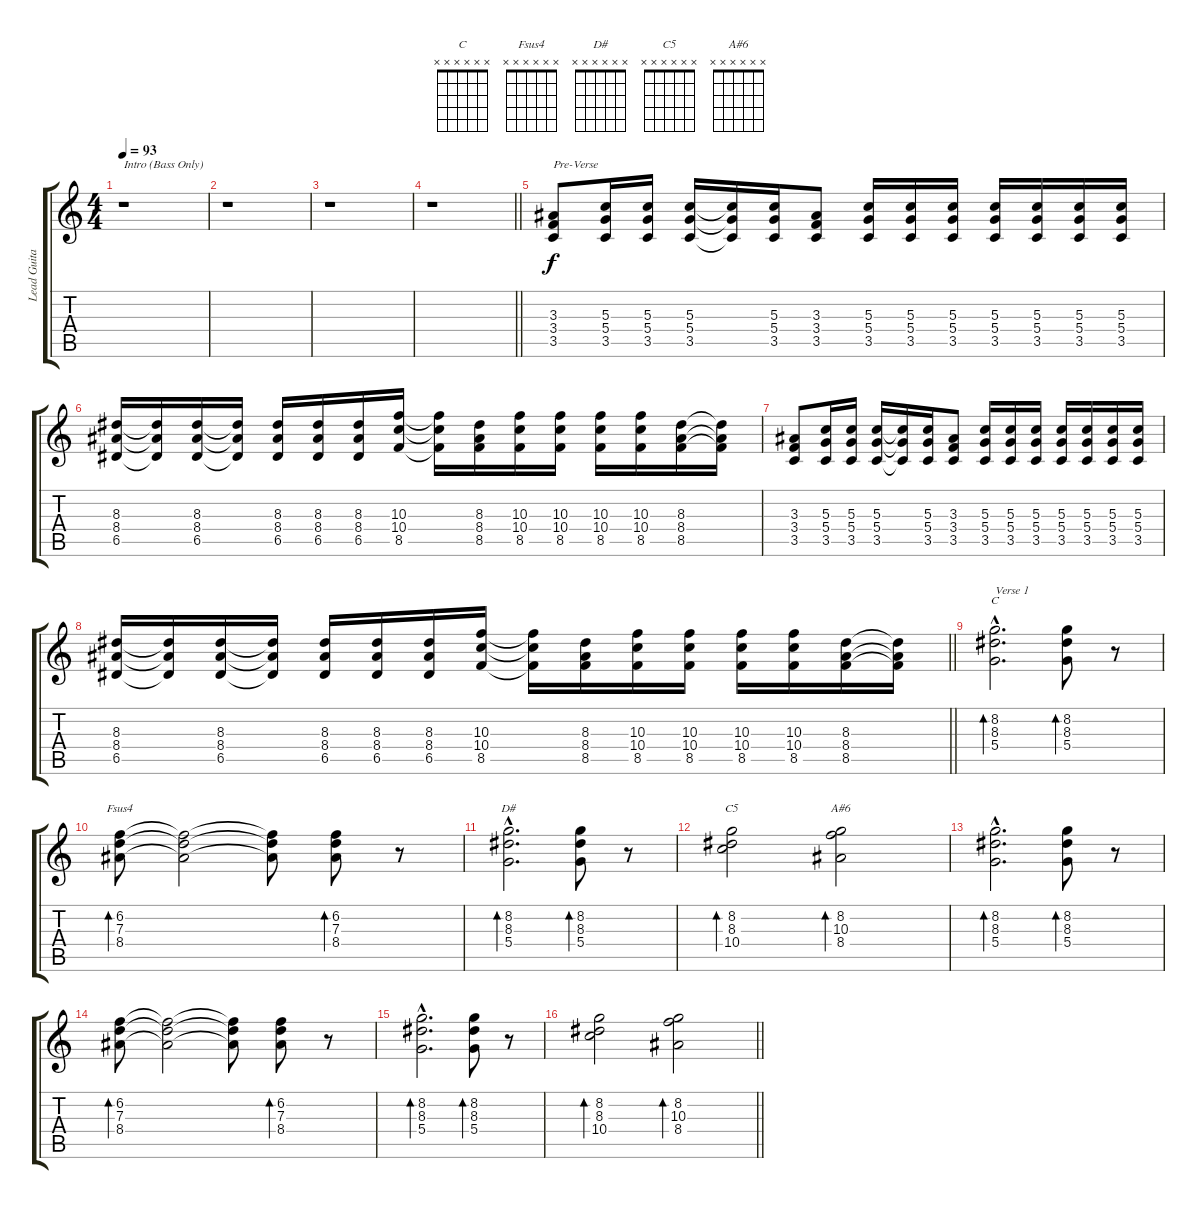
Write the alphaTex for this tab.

\track ("Lead Guitar" "Lead Guita") {instrument distortionguitar}
\staff {score tabs}
\tuning (E4 B3 G3 D3 A2 E2) {hide}
\chord ("C" x x x x x x)
\chord ("Fsus4" x x x x x x)
\chord ("D#" x x x x x x)
\chord ("C5" x x x x x x)
\chord ("A#6" x x x x x x)
\ts (4 4)
\tempo 93
\clef g2
\ks c
r.1{txt "Intro (Bass Only)" dy f instrument distortionguitar} |
r.1 |
r.1 |
\barLineRight lightlight
r.1 |
(3.3 3.4 3.5).8{txt "Pre-Verse"} (5.3 5.4 3.5).16 (5.3 5.4 3.5).16 (5.3 5.4 3.5).16 (5.3{t} 5.4{t} 3.5{t}).16 (5.3 5.4 3.5).16 (3.3 3.4 3.5).8 (5.3 5.4 3.5).16 (5.3 5.4 3.5).16 (5.3 5.4 3.5).16 (5.3 5.4 3.5).16 (5.3 5.4 3.5).16 (5.3 5.4 3.5).16 (5.3 5.4 3.5).16 |
(8.3 8.4 6.5).16 (8.3{t} 8.4{t} 6.5{t}).16 (8.3 8.4 6.5).16 (8.3{t} 8.4{t} 6.5{t}).16 (8.3 8.4 6.5).16 (8.3 8.4 6.5).16 (8.3 8.4 6.5).16 (10.3 10.4 8.5).16 (10.3{t} 10.4{t} 8.5{t}).16 (8.3 8.4 8.5).16 (10.3 10.4 8.5).16 (10.3 10.4 8.5).16 (10.3 10.4 8.5).16 (10.3 10.4 8.5).16 (8.3 8.4 8.5).16 (8.3{t} 8.4{t} 8.5{t}).16 |
(3.3 3.4 3.5).8 (5.3 5.4 3.5).16 (5.3 5.4 3.5).16 (5.3 5.4 3.5).16 (5.3{t} 5.4{t} 3.5{t}).16 (5.3 5.4 3.5).16 (3.3 3.4 3.5).8 (5.3 5.4 3.5).16 (5.3 5.4 3.5).16 (5.3 5.4 3.5).16 (5.3 5.4 3.5).16 (5.3 5.4 3.5).16 (5.3 5.4 3.5).16 (5.3 5.4 3.5).16 |
\barLineRight lightlight
(8.3 8.4 6.5).16 (8.3{t} 8.4{t} 6.5{t}).16 (8.3 8.4 6.5).16 (8.3{t} 8.4{t} 6.5{t}).16 (8.3 8.4 6.5).16 (8.3 8.4 6.5).16 (8.3 8.4 6.5).16 (10.3 10.4 8.5).16 (10.3{t} 10.4{t} 8.5{t}).16 (8.3 8.4 8.5).16 (10.3 10.4 8.5).16 (10.3 10.4 8.5).16 (10.3 10.4 8.5).16 (10.3 10.4 8.5).16 (8.3 8.4 8.5).16 (8.3{t} 8.4{t} 8.5{t}).16 |
(8.2{hac} 8.3{hac} 5.4{hac}).2{d bd 120 ch "C" txt "Verse 1" volume 10 instrument electricguitarjazz} (8.2 8.3 5.4).8{bd 120} r.8 |
(6.2 7.3 8.4).8{bd 120 ch "Fsus4"} (6.2{t} 7.3{t} 8.4{t}).2 (6.2{t} 7.3{t} 8.4{t}).8 (6.2 7.3 8.4).8{bd 120} r.8 |
(8.2{hac} 8.3{hac} 5.4{hac}).2{d bd 120 ch "D#" volume 10 instrument electricguitarjazz} (8.2 8.3 5.4).8{bd 120} r.8 |
(8.2 8.3 10.4).2{bd 120 ch "C5"} (8.2 10.3 8.4).2{bd 120 ch "A#6"} |
(8.2{hac} 8.3{hac} 5.4{hac}).2{d bd 120 volume 10 instrument electricguitarjazz} (8.2 8.3 5.4).8{bd 120} r.8 |
(6.2 7.3 8.4).8{bd 120} (6.2{t} 7.3{t} 8.4{t}).2 (6.2{t} 7.3{t} 8.4{t}).8 (6.2 7.3 8.4).8{bd 120} r.8 |
(8.2{hac} 8.3{hac} 5.4{hac}).2{d bd 120 volume 10 instrument electricguitarjazz} (8.2 8.3 5.4).8{bd 120} r.8 |
\barLineRight lightlight
(8.2 8.3 10.4).2{bd 120} (8.2 10.3 8.4).2{bd 120}
